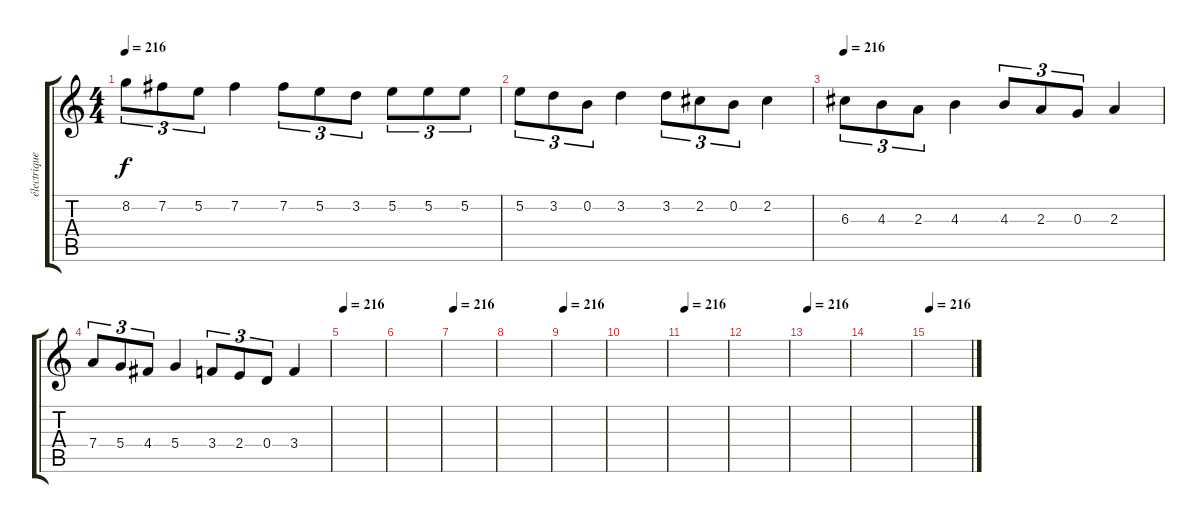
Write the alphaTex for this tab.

\track ("électrique 2" "électrique") {instrument electricguitarjazz}
\staff {score tabs}
\tuning (E4 B3 G3 D3 A2 E2) {hide}
\ts (4 4)
\tempo 216
\clef g2
\ks c
8.2.8{tu (3 2) dy f} 7.2.8{tu (3 2)} 5.2.8{tu (3 2)} 7.2.4 7.2.8{tu (3 2)} 5.2.8{tu (3 2)} 3.2.8{tu (3 2)} 5.2.8{tu (3 2)} 5.2.8{tu (3 2)} 5.2.8{tu (3 2)} |
5.2.8{tu (3 2)} 3.2.8{tu (3 2)} 0.2.8{tu (3 2)} 3.2.4 3.2.8{tu (3 2)} 2.2.8{tu (3 2)} 0.2.8{tu (3 2)} 2.2.4 |
\tempo 216
6.3.8{tu (3 2)} 4.3.8{tu (3 2)} 2.3.8{tu (3 2)} 4.3.4 4.3.8{tu (3 2)} 2.3.8{tu (3 2)} 0.3.8{tu (3 2)} 2.3.4 |
7.4.8{tu (3 2)} 5.4.8{tu (3 2)} 4.4.8{tu (3 2)} 5.4.4 3.4.8{tu (3 2)} 2.4.8{tu (3 2)} 0.4.8{tu (3 2)} 3.4.4 |
\tempo 216
|
|
\tempo 216
|
|
\tempo 216
|
|
\tempo 216
|
|
\tempo 216
|
|
\tempo 216
